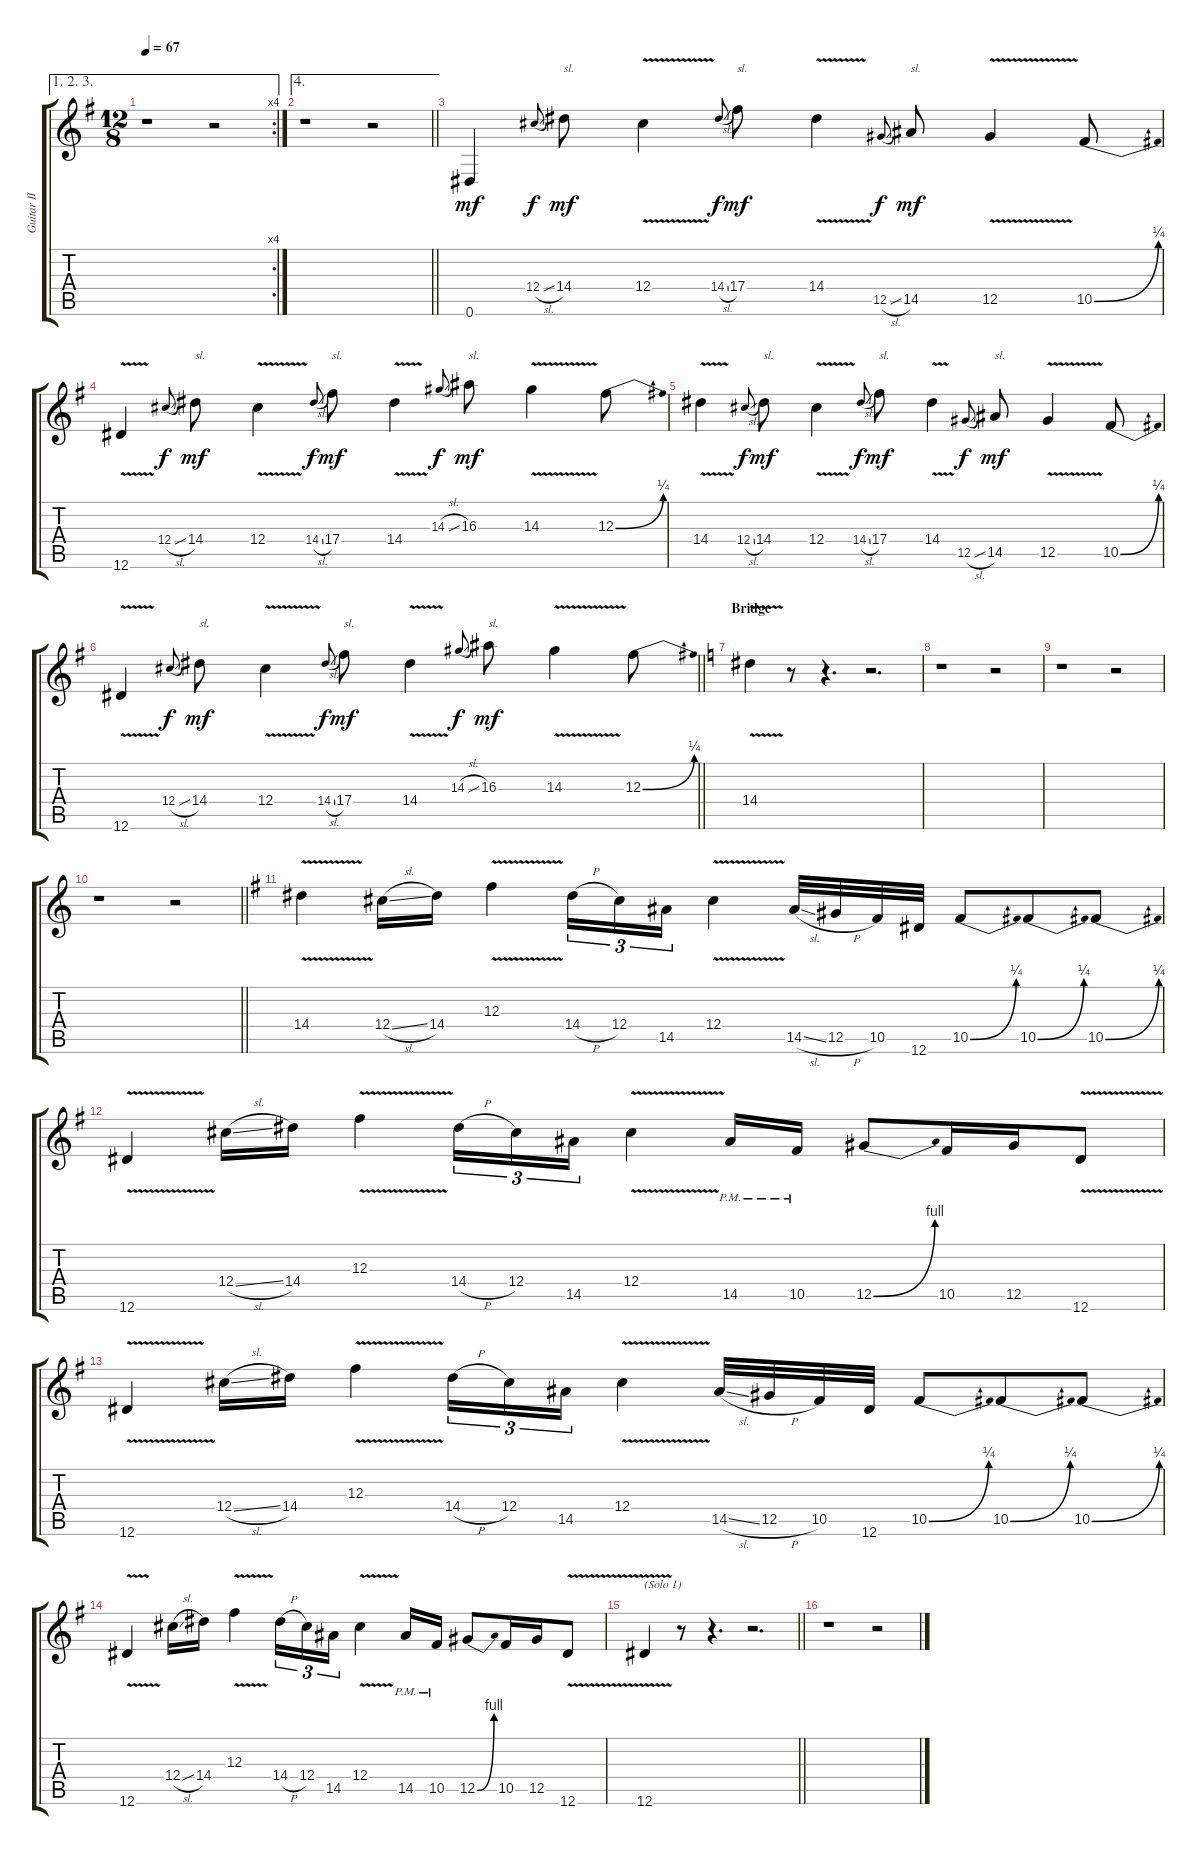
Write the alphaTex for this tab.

\track ("Guitar II" "Guitar II") {instrument distortionguitar}
\staff {score tabs}
\tuning (Eb4 Bb3 Gb3 Db3 Ab2 Eb2) {hide}
\ae (1 2 3)
\rc 4
\ts (12 8)
\tempo 67
\clef g2
\ks eminor
r.1{dy mf} r.2 |
\ae 4
\barLineRight lightlight
r.1 r.2 |
\section ("" "")
0.6.4 12.4{sl}.8{gr onbeat dy f} 14.4.8{txt "sl." dy mf} 12.4{v}.4 14.4{sl}.8{gr onbeat dy f} 17.4.8{txt "sl." dy mf} 14.4{v}.4 12.5{sl}.8{gr onbeat dy f} 14.5.8{txt "sl." dy mf} 12.5{v}.4 10.5{be (bend 0 0 60 1)}.8 |
12.6{v}.4 12.4{sl}.8{gr onbeat dy f} 14.4.8{txt "sl." dy mf} 12.4{v}.4 14.4{sl}.8{gr onbeat dy f} 17.4.8{txt "sl." dy mf} 14.4{v}.4 14.3{sl}.8{gr onbeat dy f} 16.3.8{txt "sl." dy mf} 14.3{v}.4 12.3{be (bend 0 0 60 1)}.8 |
14.4{v}.4 12.4{sl}.8{gr onbeat dy f} 14.4.8{txt "sl." dy mf} 12.4{v}.4 14.4{sl}.8{gr onbeat dy f} 17.4.8{txt "sl." dy mf} 14.4{v}.4 12.5{sl}.8{gr onbeat dy f} 14.5.8{txt "sl." dy mf} 12.5{v}.4 10.5{be (bend 0 0 60 1)}.8 |
\barLineRight lightlight
12.6{v}.4 12.4{sl}.8{gr onbeat dy f} 14.4.8{txt "sl." dy mf} 12.4{v}.4 14.4{sl}.8{gr onbeat dy f} 17.4.8{txt "sl." dy mf} 14.4{v}.4 14.3{sl}.8{gr onbeat dy f} 16.3.8{txt "sl." dy mf} 14.3{v}.4 12.3{be (bend 0 0 60 1)}.8 |
\section ("" "Bridge")
\ks aminor
14.4{v}.4 r.8 r.4{d} r.2{d} |
r.1 r.2 |
r.1 r.2 |
\barLineRight lightlight
r.1 r.2 |
\section ("" "")
\ks eminor
14.4{v}.4 12.4{sl}.16 14.4.16 12.3{v}.4 14.4{h}.16{tu (3 2)} 12.4.16{tu (3 2)} 14.5.16{tu (3 2)} 12.4{v}.4 14.5{sl}.32 12.5{h}.32 10.5.32 12.6.32 10.5{be (bend 0 0 60 1)}.8 10.5{be (bend 0 0 60 1)}.8 10.5{be (bend 0 0 60 1)}.8 |
12.6{v}.4 12.4{sl}.16 14.4.16 12.3{v}.4 14.4{h}.16{tu (3 2)} 12.4.16{tu (3 2)} 14.5.16{tu (3 2)} 12.4{v}.4 14.5{pm}.16 10.5{pm}.16 12.5{be (bend 0 0 60 4)}.8 10.5.16 12.5.16 12.6{v}.8 |
12.6{v}.4 12.4{sl}.16 14.4.16 12.3{v}.4 14.4{h}.16{tu (3 2)} 12.4.16{tu (3 2)} 14.5.16{tu (3 2)} 12.4{v}.4 14.5{sl}.32 12.5{h}.32 10.5.32 12.6.32 10.5{be (bend 0 0 60 1)}.8 10.5{be (bend 0 0 60 1)}.8 10.5{be (bend 0 0 60 1)}.8 |
12.6{v}.4 12.4{sl}.16 14.4.16 12.3{v}.4 14.4{h}.16{tu (3 2)} 12.4.16{tu (3 2)} 14.5.16{tu (3 2)} 12.4{v}.4 14.5{pm}.16 10.5{pm}.16 12.5{be (bend 0 0 60 4)}.8 10.5.16 12.5.16 12.6{v}.8 |
\barLineRight lightlight
12.6{v}.4{txt "(Solo 1)"} r.8 r.4{d} r.2{d} |
\section ("" "")
r.1 r.2
